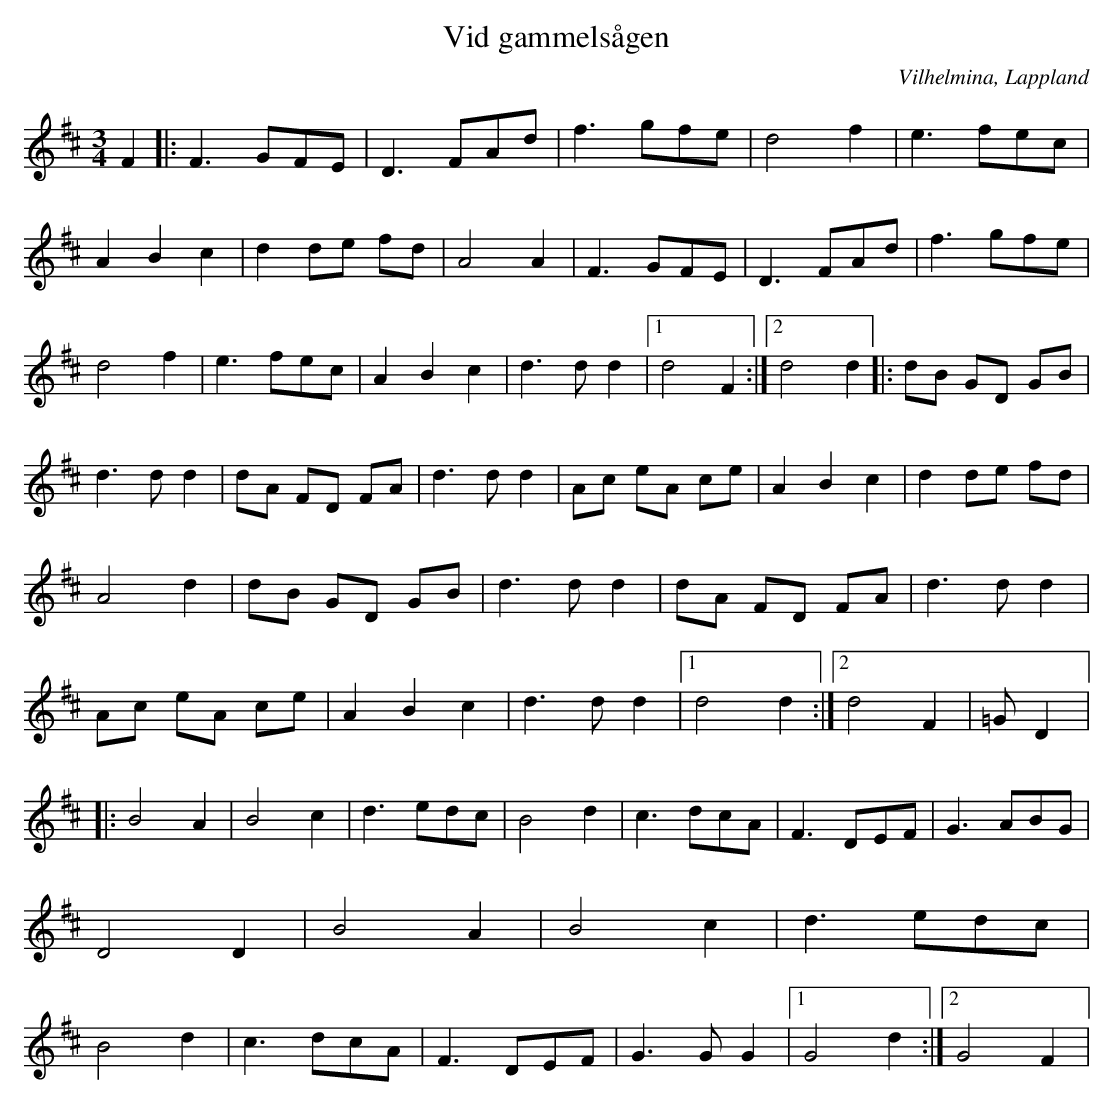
X:1
T:Vid gammelsågen
O:Vilhelmina, Lappland
M:3/4
L:1/8
K:D
 F2|: F3 GFE | D3 FAd | f3 gfe | d4 f2 | e3 fec | A2 B2 c2 | d2 de fd | A4 A2 | F3 GFE | D3 FAd | f3 gfe | d4 f2 | e3 fec | A2 B2 c2 | d3 d d2 |1 d4 F2:|2 d4 d2 |: dB GD GB | d3 d d2 | dA FD FA | d3 d d2 | Ac eA ce | A2 B2 c2 | d2 de fd | A4 d2 | dB GD GB | d3 d d2 | dA FD FA | d3 d d2 | Ac eA ce | A2 B2 c2 | d3 d d2 |1 d4 d2 :|2 d4 F2 |K=G D2 |: B4 A2 | B4 c2 | d3 edc | B4 d2 | c3 dcA | F3 DEF | G3 ABG | D4 D2 | B4 A2 | B4 c2 | d3 edc | B4 d2 | c3 dcA | F3 DEF | G3G G2 |1 G4 d2 :|2 G4 F2|
